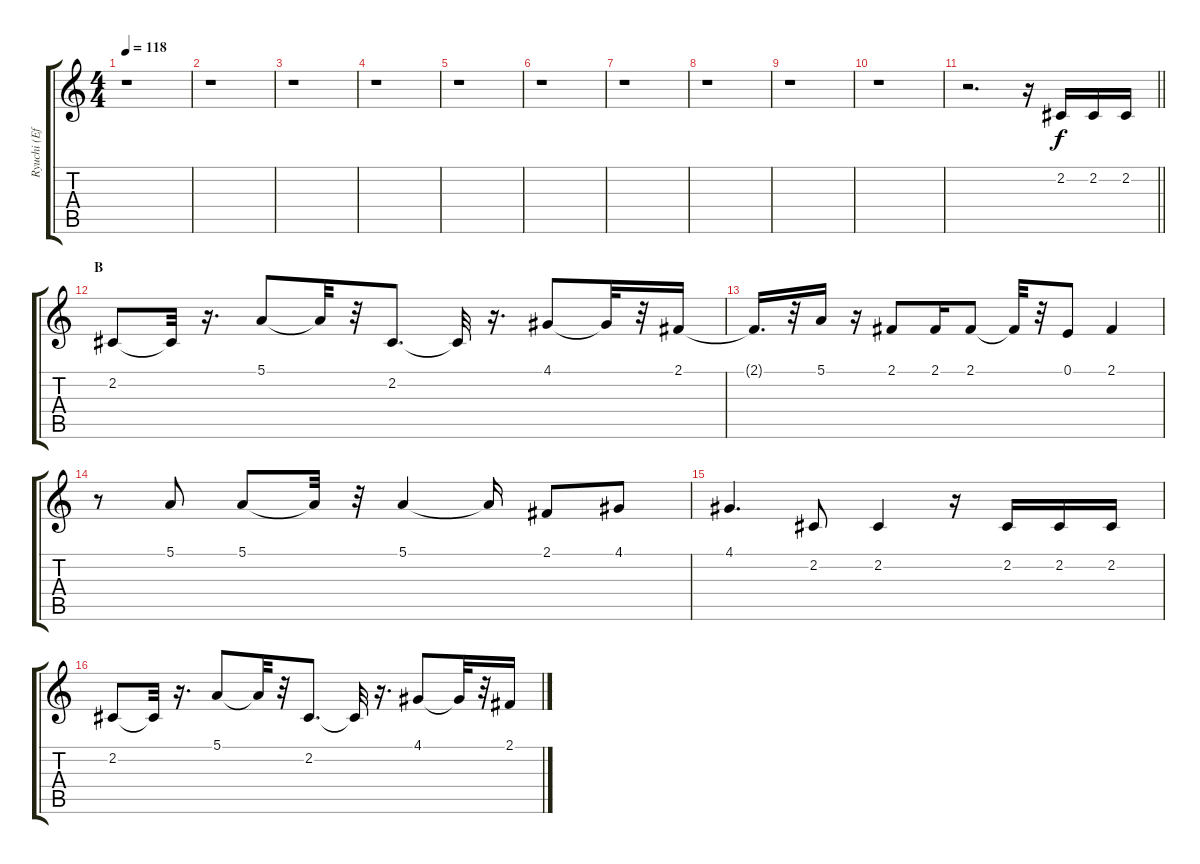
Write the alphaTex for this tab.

\track ("Ryuchi (Effect)" "Ryuchi (Ef") {instrument synthbrass1}
\staff {score tabs}
\tuning (E4 B3 G3 D3 A2 E2) {hide}
\ts (4 4)
\tempo 118
\clef g2
\ks c
r.1{dy f} |
r.1 |
r.1 |
r.1 |
r.1 |
r.1 |
r.1 |
r.1 |
r.1 |
r.1 |
\barLineRight lightlight
r.2{d} r.16 2.2.16 2.2.16 2.2.16 |
\section ("" "B")
2.2.8 2.2{t}.32 r.16{d} 5.1.8 5.1{t}.32 r.32 2.2.8{d} 2.2{t}.32 r.16{d} 4.1.8 4.1{t}.32 r.32 2.1.16 |
2.1{t}.16{d} r.32 5.1.16 r.16 2.1.8 2.1.16 2.1.8 2.1{t}.32 r.32 0.1.8 2.1.4 |
r.8 5.1.8 5.1.8 5.1{t}.32 r.32 5.1.4 5.1{t}.16 2.1.8 4.1.8 |
4.1.4{d} 2.2.8 2.2.4 r.16 2.2.16 2.2.16 2.2.16 |
2.2.8 2.2{t}.32 r.16{d} 5.1.8 5.1{t}.32 r.32 2.2.8{d} 2.2{t}.32 r.16{d} 4.1.8 4.1{t}.32 r.32 2.1.16
